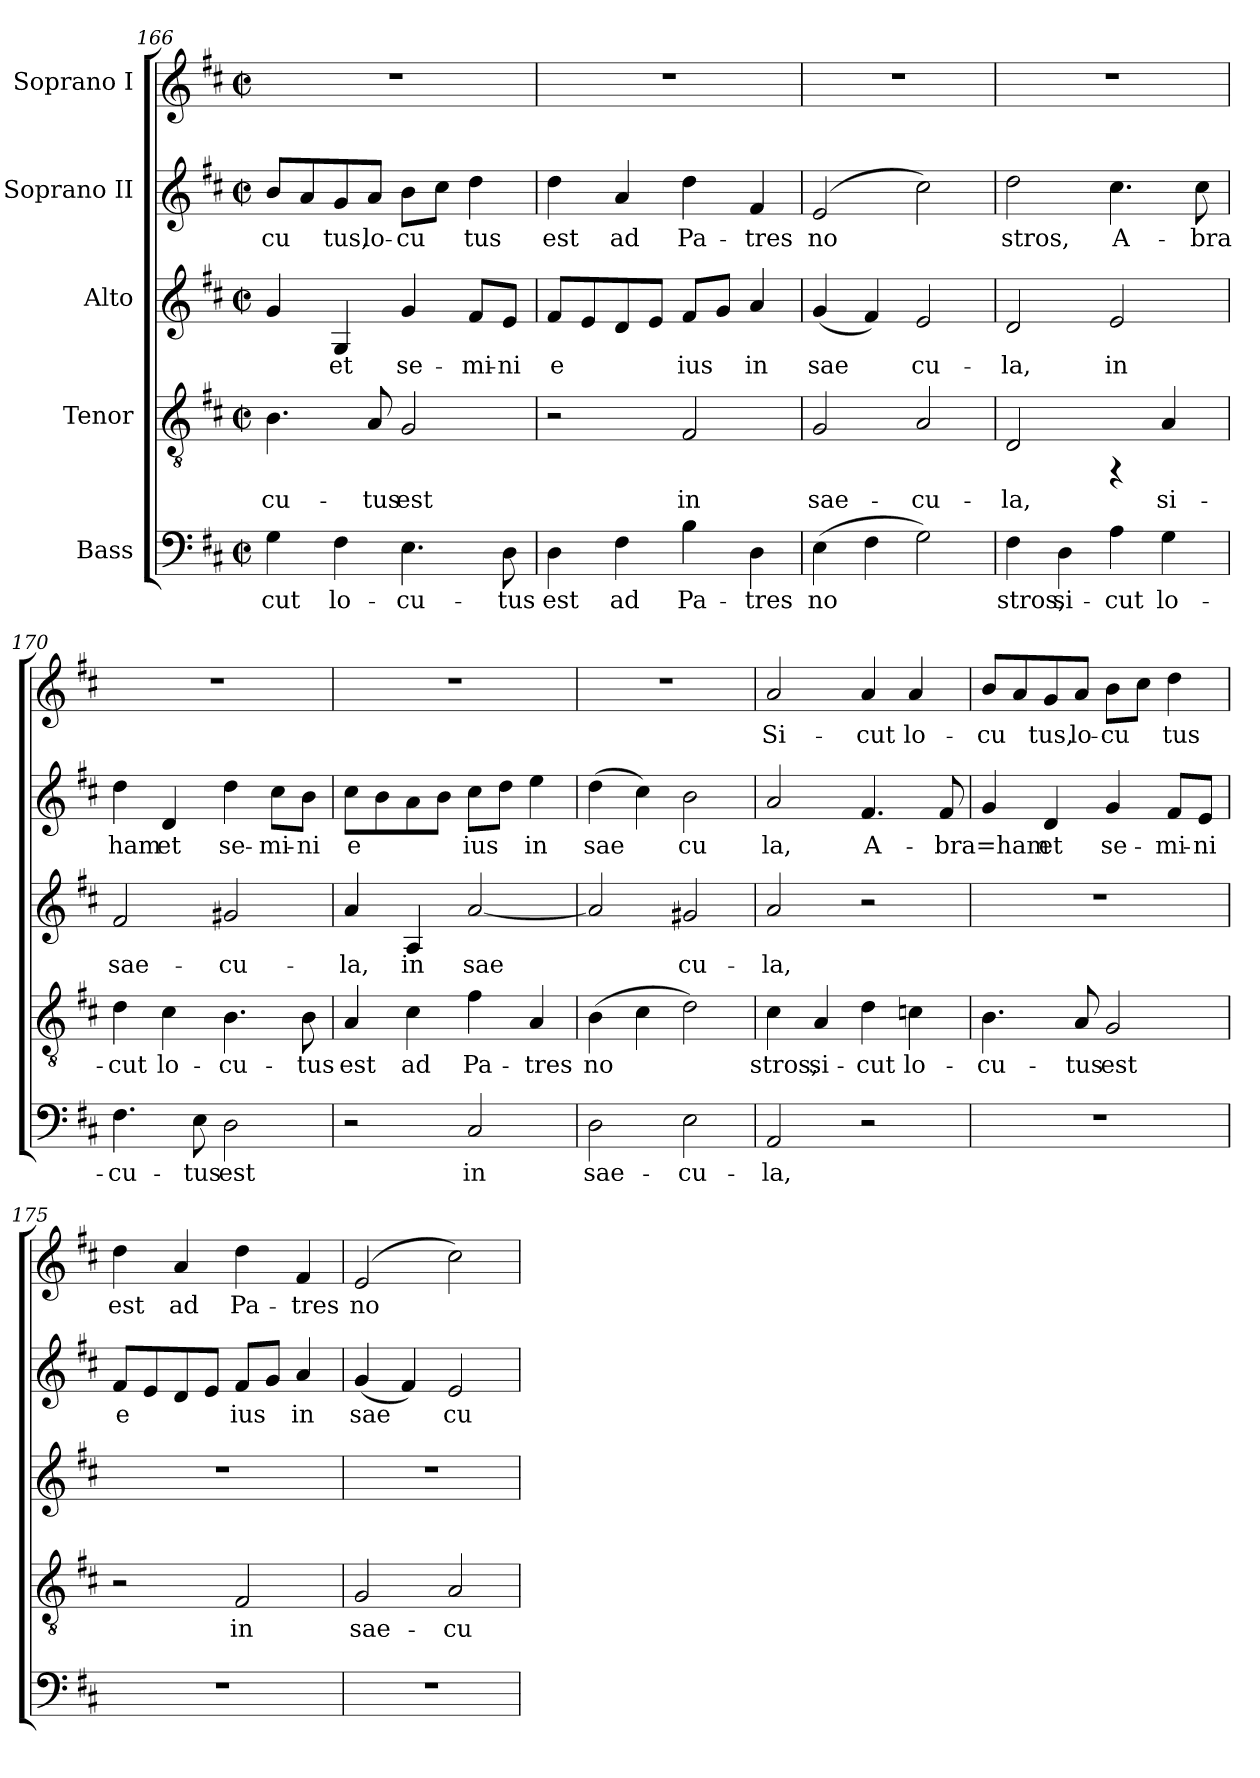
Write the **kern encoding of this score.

**kern	**text	**kern	**text	**kern	**text	**kern	**text	**kern	**text
*part5	*part5	*part4	*part4	*part3	*part3	*part2	*part2	*part1	*part1
*staff5	*staff5	*staff4	*staff4	*staff3	*staff3	*staff2	*staff2	*staff1	*staff1
*I"Bass	*	*I"Tenor	*	*I"Alto	*	*I"Soprano II	*	*I"Soprano I	*
*clefF4	*	*clefGv2	*	*clefG2	*	*clefG2	*	*clefG2	*
*k[f#c#]	*	*k[f#c#]	*	*k[f#c#]	*	*k[f#c#]	*	*k[f#c#]	*
*D:	*	*D:	*	*D:	*	*D:	*	*D:	*
*M2/2	*	*M2/2	*	*M2/2	*	*M2/2	*	*M2/2	*
*met(c|)	*	*met(c|)	*	*met(c|)	*	*met(c|)	*	*met(c|)	*
=166	=166	=166	=166	=166	=166	=166	=166	=166	=166
!	!LO:LY:b	!	!LO:LY:b	!	!LO:LY:b	!	!LO:LY:b	!	!
4G\	-cut	4.B\	-cu-	4g/	.	8b/L	-cu-	1r	.
!	!	!	!	!	!	!	!LO:LY:b	!	!
.	.	.	.	.	.	8a/	--	.	.
!	!LO:LY:b	!	!	!	!LO:LY:b	!	!LO:LY:b	!	!
4F#\	lo-	.	.	4G/	et	8g/	-tus,	.	.
!	!	!	!LO:LY:b	!	!	!	!LO:LY:b	!	!
.	.	8A/	-tus	.	.	8a/J	lo-	.	.
!	!LO:LY:b	!	!LO:LY:b	!	!LO:LY:b	!	!LO:LY:b	!	!
4.E\	-cu-	2G/	est	4g/	se-	8b\L	-cu-	.	.
!	!	!	!	!	!	!	!LO:LY:b	!	!
.	.	.	.	.	.	8cc#\J	--	.	.
!	!	!	!	!	!LO:LY:b	!	!LO:LY:b	!	!
.	.	.	.	8f#/L	-mi-	4dd\	-tus	.	.
!	!LO:LY:b	!	!	!	!LO:LY:b	!	!	!	!
8D\	-tus	.	.	8e/J	-ni	.	.	.	.
=167	=167	=167	=167	=167	=167	=167	=167	=167	=167
!	!LO:LY:b	!	!	!	!LO:LY:b	!	!LO:LY:b	!	!
4D\	est	2r	.	8f#/L	e-	4dd\	est	1r	.
!	!	!	!	!	!LO:LY:b	!	!	!	!
.	.	.	.	8e/	--	.	.	.	.
!	!LO:LY:b	!	!	!	!LO:LY:b	!	!LO:LY:b	!	!
4F#\	ad	.	.	8d/	--	4a/	ad	.	.
!	!	!	!	!	!LO:LY:b	!	!	!	!
.	.	.	.	8e/J	--	.	.	.	.
!	!LO:LY:b	!	!LO:LY:b	!	!LO:LY:b	!	!LO:LY:b	!	!
4B\	Pa-	2F#/	in	8f#/L	-ius	4dd\	Pa-	.	.
!	!	!	!	!	!LO:LY:b	!	!	!	!
.	.	.	.	8g/J	.	.	.	.	.
!	!LO:LY:b	!	!	!	!LO:LY:b	!	!LO:LY:b	!	!
4D\	-tres	.	.	4a/	in	4f#/	-tres	.	.
=168	=168	=168	=168	=168	=168	=168	=168	=168	=168
!	!LO:LY:b	!	!LO:LY:b	!	!LO:LY:b	!	!LO:LY:b	!	!
(>4E\	no-	2G/	sae-	(<4g/	sae-	(>2e/	no-	1r	.
!	!LO:LY:b	!	!	!	!LO:LY:b	!	!	!	!
4F#\	--	.	.	4f#/)	--	.	.	.	.
!	!LO:LY:b	!	!LO:LY:b	!	!LO:LY:b	!	!LO:LY:b	!	!
2G\)	--	2A/	-cu-	2e/	-cu-	2cc#\)	--	.	.
=169	=169	=169	=169	=169	=169	=169	=169	=169	=169
!	!LO:LY:b	!	!LO:LY:b	!	!LO:LY:b	!	!LO:LY:b	!	!
4F#\	-stros,	2D/	-la,	2d/	-la,	2dd\	-stros,	1r	.
!	!LO:LY:b	!	!	!	!	!	!	!	!
4D\	si-	.	.	.	.	.	.	.	.
!	!LO:LY:b	!	!	!	!LO:LY:b	!	!LO:LY:b	!	!
4A\	-cut	4rFF	.	2e/	in	4.cc#\	A-	.	.
!	!LO:LY:b	!	!LO:LY:b	!	!	!	!	!	!
4G\	lo-	4A/	si-	.	.	.	.	.	.
!	!	!	!	!	!	!	!LO:LY:b	!	!
.	.	.	.	.	.	8cc#\	-bra	.	.
!!LO:PB:g=z
=170	=170	=170	=170	=170	=170	=170	=170	=170	=170
!	!LO:LY:b	!	!LO:LY:b	!	!LO:LY:b	!	!LO:LY:b	!	!
4.F#\	-cu-	4d\	-cut	2f#/	sae-	4dd\	ham	1r	.
!	!	!	!LO:LY:b	!	!	!	!LO:LY:b	!	!
.	.	4c#\	lo-	.	.	4d/	et	.	.
!	!LO:LY:b	!	!	!	!	!	!	!	!
8E\	-tus	.	.	.	.	.	.	.	.
!	!LO:LY:b	!	!LO:LY:b	!	!LO:LY:b	!	!LO:LY:b	!	!
2D\	est	4.B\	-cu-	2g#X/	-cu-	4dd\	se-	.	.
!	!	!	!	!	!	!	!LO:LY:b	!	!
.	.	.	.	.	.	8cc#\L	-mi-	.	.
!	!	!	!LO:LY:b	!	!	!	!LO:LY:b	!	!
.	.	8B\	-tus	.	.	8b\J	-ni	.	.
=171	=171	=171	=171	=171	=171	=171	=171	=171	=171
!	!	!	!LO:LY:b	!	!LO:LY:b	!	!LO:LY:b	!	!
2r	.	4A/	est	4a/	-la,	8cc#\L	e-	1r	.
!	!	!	!	!	!	!	!LO:LY:b	!	!
.	.	.	.	.	.	8b\	--	.	.
!	!	!	!LO:LY:b	!	!LO:LY:b	!	!LO:LY:b	!	!
.	.	4c#\	ad	4A/	in	8a\	--	.	.
!	!	!	!	!	!	!	!LO:LY:b	!	!
.	.	.	.	.	.	8b\J	--	.	.
!	!LO:LY:b	!	!LO:LY:b	!	!LO:LY:b	!	!LO:LY:b	!	!
2C#/	in	4f#\	Pa-	[<2a/	sae-	8cc#\L	-ius	.	.
!	!	!	!	!	!	!	!LO:LY:b	!	!
.	.	.	.	.	.	8dd\J	.	.	.
!	!	!	!LO:LY:b	!	!	!	!LO:LY:b	!	!
.	.	4A/	-tres	.	.	4ee\	in	.	.
=172	=172	=172	=172	=172	=172	=172	=172	=172	=172
!	!LO:LY:b	!	!LO:LY:b	!	!LO:LY:b	!	!LO:LY:b	!	!
2D\	sae-	(>4B\	no-	2a/]	--	(>4dd\	sae-	1r	.
!	!	!	!LO:LY:b	!	!	!	!LO:LY:b	!	!
.	.	4c#\	--	.	.	4cc#\)	--	.	.
!	!LO:LY:b	!	!LO:LY:b	!	!LO:LY:b	!	!LO:LY:b	!	!
2E\	-cu-	2d\)	--	2g#X/	-cu-	2b\	-cu	.	.
=173	=173	=173	=173	=173	=173	=173	=173	=173	=173
!	!LO:LY:b	!	!LO:LY:b	!	!LO:LY:b	!	!LO:LY:b	!	!LO:LY:b
2AA/	-la,	4c#\	-stros,	2a/	-la,	2a/	la,	2a/	Si-
!	!	!	!LO:LY:b	!	!	!	!	!	!
.	.	4A/	si-	.	.	.	.	.	.
!	!	!	!LO:LY:b	!	!	!	!LO:LY:b	!	!LO:LY:b
2r	.	4d\	-cut	2r	.	4.f#/	A-	4a/	-cut
!	!	!	!LO:LY:b	!	!	!	!	!	!LO:LY:b
.	.	4cn\	lo-	.	.	.	.	4a/	lo-
!	!	!	!	!	!	!	!LO:LY:b	!	!
.	.	.	.	.	.	8f#/	-bra=ham	.	.
=174	=174	=174	=174	=174	=174	=174	=174	=174	=174
!	!	!	!LO:LY:b	!	!	!	!LO:LY:b	!	!LO:LY:b
1r	.	4.B\	-cu-	1r	.	4g/	.	8b/L	-cu-
!	!	!	!	!	!	!	!	!	!LO:LY:b
.	.	.	.	.	.	.	.	8a/	--
!	!	!	!	!	!	!	!LO:LY:b	!	!LO:LY:b
.	.	.	.	.	.	4d/	et	8g/	-tus,
!	!	!	!LO:LY:b	!	!	!	!	!	!LO:LY:b
.	.	8A/	-tus	.	.	.	.	8a/J	lo-
!	!	!	!LO:LY:b	!	!	!	!LO:LY:b	!	!LO:LY:b
.	.	2G/	est	.	.	4g/	se-	8b\L	-cu-
!	!	!	!	!	!	!	!	!	!LO:LY:b
.	.	.	.	.	.	.	.	8cc#\J	--
!	!	!	!	!	!	!	!LO:LY:b	!	!LO:LY:b
.	.	.	.	.	.	8f#/L	-mi-	4dd\	-tus
!	!	!	!	!	!	!	!LO:LY:b	!	!
.	.	.	.	.	.	8e/J	-ni	.	.
!!LO:PB:g=z
=175	=175	=175	=175	=175	=175	=175	=175	=175	=175
!	!	!	!	!	!	!	!LO:LY:b	!	!LO:LY:b
1r	.	2r	.	1r	.	8f#/L	e-	4dd\	est
!	!	!	!	!	!	!	!LO:LY:b	!	!
.	.	.	.	.	.	8e/	--	.	.
!	!	!	!	!	!	!	!LO:LY:b	!	!LO:LY:b
.	.	.	.	.	.	8d/	--	4a/	ad
!	!	!	!	!	!	!	!LO:LY:b	!	!
.	.	.	.	.	.	8e/J	--	.	.
!	!	!	!LO:LY:b	!	!	!	!LO:LY:b	!	!LO:LY:b
.	.	2F#/	in	.	.	8f#/L	-ius	4dd\	Pa-
!	!	!	!	!	!	!	!LO:LY:b	!	!
.	.	.	.	.	.	8g/J	.	.	.
!	!	!	!	!	!	!	!LO:LY:b	!	!LO:LY:b
.	.	.	.	.	.	4a/	in	4f#/	-tres
=176	=176	=176	=176	=176	=176	=176	=176	=176	=176
!	!	!	!LO:LY:b	!	!	!	!LO:LY:b	!	!LO:LY:b
1r	.	2G/	sae-	1r	.	(<4g/	sae-	(>2e/	no-
!	!	!	!	!	!	!	!LO:LY:b	!	!
.	.	.	.	.	.	4f#/)	--	.	.
!	!	!	!LO:LY:b	!	!	!	!LO:LY:b	!	!LO:LY:b
.	.	2A/	-cu-	.	.	2e/	-cu	2cc#\)	--
=	=	=	=	=	=	=	=	=	=
*-	*-	*-	*-	*-	*-	*-	*-	*-	*-
